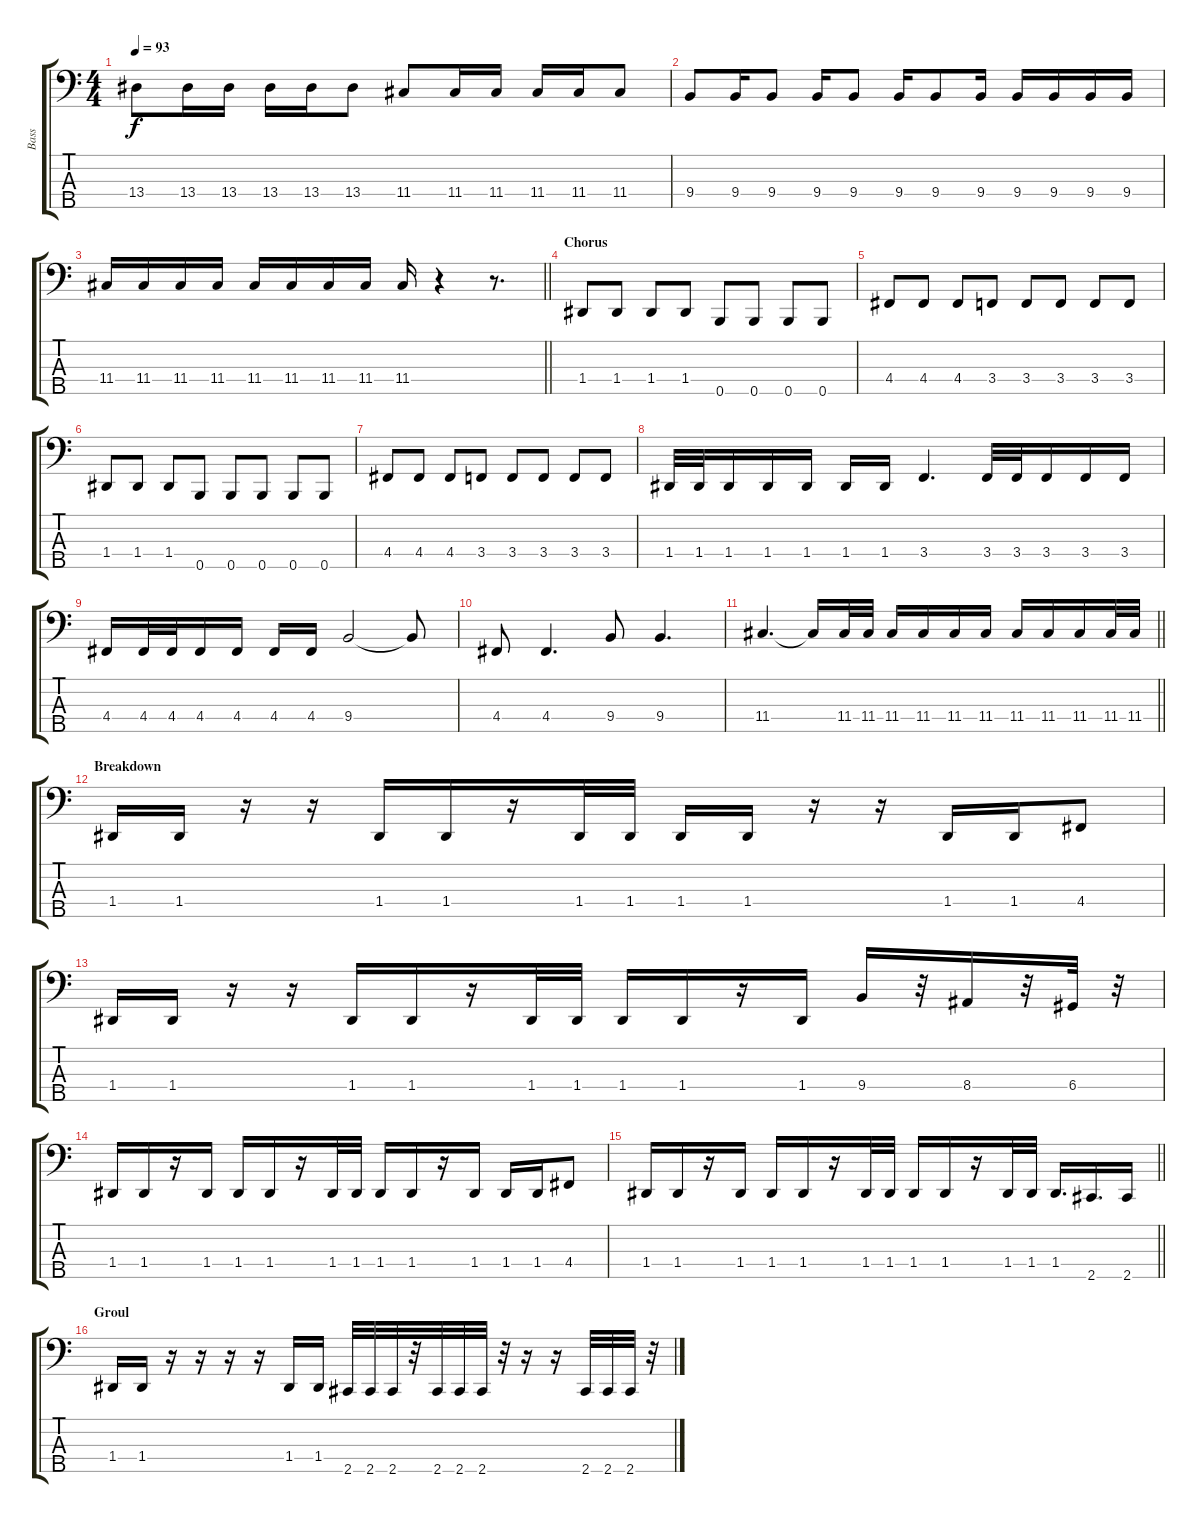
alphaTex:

\track ("Bass" "Bass") {instrument electricbassfinger}
\staff {score tabs}
\tuning (G2 D2 A1 D1 B0) {hide}
\ts (4 4)
\tempo 93
\clef f4
\ks c
13.4.8{dy f} 13.4.16 13.4.16 13.4.16 13.4.16 13.4.8 11.4.8 11.4.16 11.4.16 11.4.16 11.4.16 11.4.8 |
9.4.8 9.4.16 9.4.8 9.4.16 9.4.8 9.4.16 9.4.8 9.4.16 9.4.16 9.4.16 9.4.16 9.4.16 |
\barLineRight lightlight
11.4.16 11.4.16 11.4.16 11.4.16 11.4.16 11.4.16 11.4.16 11.4.16 11.4.16 r.4 r.8{d} |
\section ("" "Chorus")
1.4.8 1.4.8 1.4.8 1.4.8 0.5.8 0.5.8 0.5.8 0.5.8 |
4.4.8 4.4.8 4.4.8 3.4.8 3.4.8 3.4.8 3.4.8 3.4.8 |
1.4.8 1.4.8 1.4.8 0.5.8 0.5.8 0.5.8 0.5.8 0.5.8 |
4.4.8 4.4.8 4.4.8 3.4.8 3.4.8 3.4.8 3.4.8 3.4.8 |
1.4.32 1.4.32 1.4.16 1.4.16 1.4.16 1.4.16 1.4.16 3.4.4{d} 3.4.32 3.4.32 3.4.16 3.4.16 3.4.16 |
4.4.16 4.4.32 4.4.32 4.4.16 4.4.16 4.4.16 4.4.16 9.4.2 9.4{t}.8 |
4.4.8 4.4.4{d} 9.4.8 9.4.4{d} |
\barLineRight lightlight
11.4.4{d} 11.4{t}.16 11.4.32 11.4.32 11.4.16 11.4.16 11.4.16 11.4.16 11.4.16 11.4.16 11.4.16 11.4.32 11.4.32 |
\section ("" "Breakdown")
1.4.16 1.4.16 r.16 r.16 1.4.16 1.4.16 r.16 1.4.32 1.4.32 1.4.16 1.4.16 r.16 r.16 1.4.16 1.4.16 4.4.8 |
1.4.16 1.4.16 r.16 r.16 1.4.16 1.4.16 r.16 1.4.32 1.4.32 1.4.16 1.4.16 r.16 1.4.16 9.4.16 r.32 8.4.16 r.32 6.4.32 r.32 |
1.4.16 1.4.16 r.16 1.4.16 1.4.16 1.4.16 r.16 1.4.32 1.4.32 1.4.16 1.4.16 r.16 1.4.16 1.4.16 1.4.16 4.4.8 |
\barLineRight lightlight
1.4.16 1.4.16 r.16 1.4.16 1.4.16 1.4.16 r.16 1.4.32 1.4.32 1.4.16 1.4.16 r.16 1.4.32 1.4.32 1.4.16{d} 2.5.16{d} 2.5.16 |
\section ("" "Groul")
1.4.16 1.4.16 r.16 r.16 r.16 r.16 1.4.16 1.4.16 2.5.32 2.5.32 2.5.32 r.32 2.5.32 2.5.32 2.5.32 r.32 r.16 r.16 2.5.32 2.5.32 2.5.32 r.32
